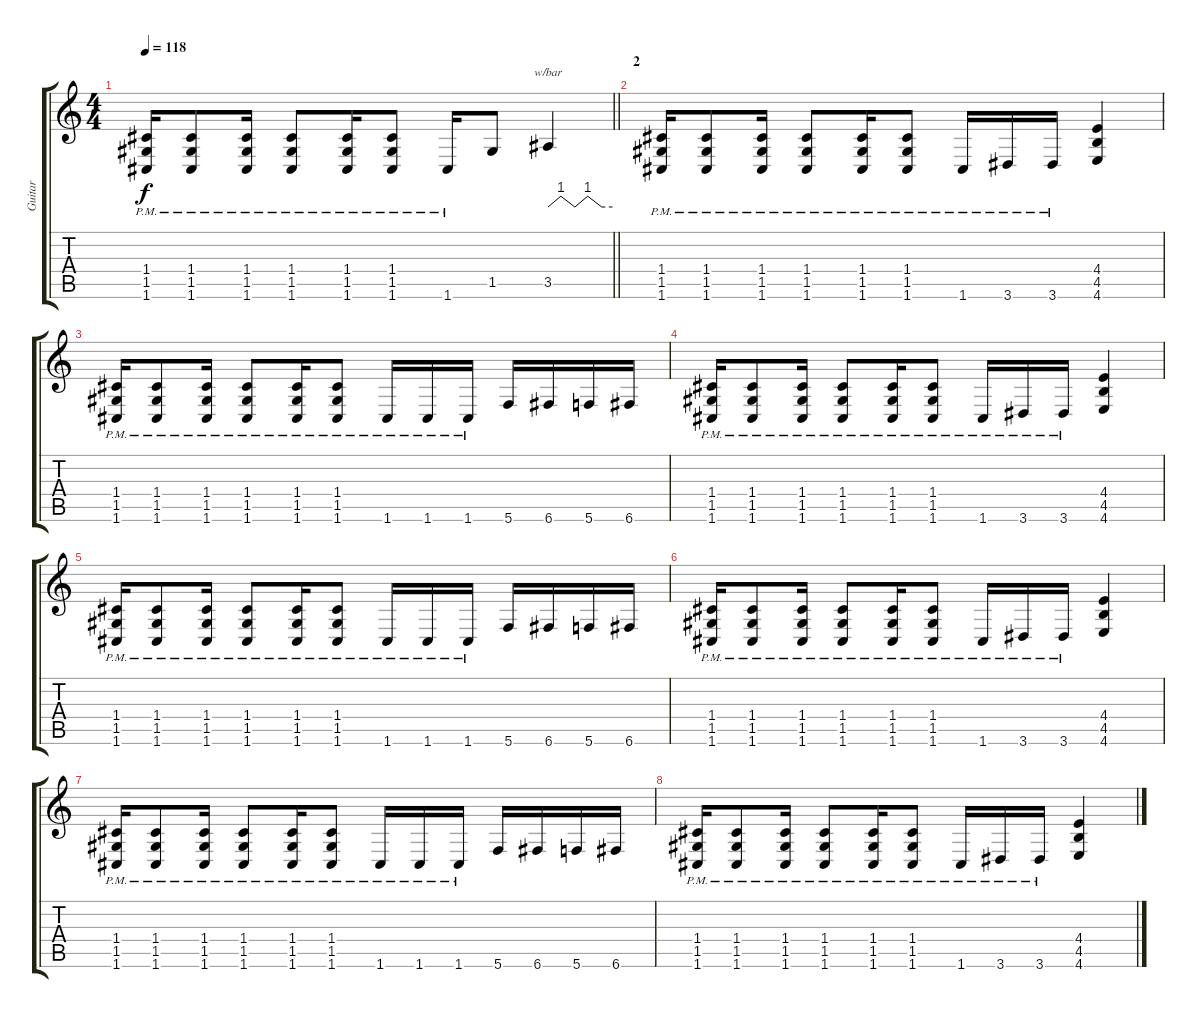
\track ("Guitar" "Guitar") {mute instrument distortionguitar}
\staff {score tabs}
\tuning (D4 A3 F3 C3 G2 C2) {hide}
\ts (4 4)
\tempo 118
\clef g2
\barLineRight lightlight
\ks c
(1.4{pm} 1.5{pm} 1.6{pm}).16{dy f} (1.4{pm} 1.5{pm} 1.6{pm}).8 (1.4{pm} 1.5{pm} 1.6{pm}).16 (1.4{pm} 1.5{pm} 1.6{pm}).8 (1.4{pm} 1.5{pm} 1.6{pm}).16 (1.4{pm} 1.5{pm} 1.6{pm}).8 1.6{pm}.16 1.5.8 3.5.4{tbe (custom default 0 0 12 4 25 0 37 4 50 0 60 0)} |
\section ("" "2")
(1.4{pm} 1.5{pm} 1.6{pm}).16 (1.4{pm} 1.5{pm} 1.6{pm}).8 (1.4{pm} 1.5{pm} 1.6{pm}).16 (1.4{pm} 1.5{pm} 1.6{pm}).8 (1.4{pm} 1.5{pm} 1.6{pm}).16 (1.4{pm} 1.5{pm} 1.6{pm}).8 1.6{pm}.16 3.6{pm}.16 3.6{pm}.16 (4.4 4.5 4.6).4 |
(1.4{pm} 1.5{pm} 1.6{pm}).16 (1.4{pm} 1.5{pm} 1.6{pm}).8 (1.4{pm} 1.5{pm} 1.6{pm}).16 (1.4{pm} 1.5{pm} 1.6{pm}).8 (1.4{pm} 1.5{pm} 1.6{pm}).16 (1.4{pm} 1.5{pm} 1.6{pm}).8 1.6{pm}.16 1.6{pm}.16 1.6{pm}.16 5.6.16 6.6.16 5.6.16 6.6.16 |
(1.4{pm} 1.5{pm} 1.6{pm}).16 (1.4{pm} 1.5{pm} 1.6{pm}).8 (1.4{pm} 1.5{pm} 1.6{pm}).16 (1.4{pm} 1.5{pm} 1.6{pm}).8 (1.4{pm} 1.5{pm} 1.6{pm}).16 (1.4{pm} 1.5{pm} 1.6{pm}).8 1.6{pm}.16 3.6{pm}.16 3.6{pm}.16 (4.4 4.5 4.6).4 |
(1.4{pm} 1.5{pm} 1.6{pm}).16 (1.4{pm} 1.5{pm} 1.6{pm}).8 (1.4{pm} 1.5{pm} 1.6{pm}).16 (1.4{pm} 1.5{pm} 1.6{pm}).8 (1.4{pm} 1.5{pm} 1.6{pm}).16 (1.4{pm} 1.5{pm} 1.6{pm}).8 1.6{pm}.16 1.6{pm}.16 1.6{pm}.16 5.6.16 6.6.16 5.6.16 6.6.16 |
(1.4{pm} 1.5{pm} 1.6{pm}).16 (1.4{pm} 1.5{pm} 1.6{pm}).8 (1.4{pm} 1.5{pm} 1.6{pm}).16 (1.4{pm} 1.5{pm} 1.6{pm}).8 (1.4{pm} 1.5{pm} 1.6{pm}).16 (1.4{pm} 1.5{pm} 1.6{pm}).8 1.6{pm}.16 3.6{pm}.16 3.6{pm}.16 (4.4 4.5 4.6).4 |
(1.4{pm} 1.5{pm} 1.6{pm}).16 (1.4{pm} 1.5{pm} 1.6{pm}).8 (1.4{pm} 1.5{pm} 1.6{pm}).16 (1.4{pm} 1.5{pm} 1.6{pm}).8 (1.4{pm} 1.5{pm} 1.6{pm}).16 (1.4{pm} 1.5{pm} 1.6{pm}).8 1.6{pm}.16 1.6{pm}.16 1.6{pm}.16 5.6.16 6.6.16 5.6.16 6.6.16 |
(1.4{pm} 1.5{pm} 1.6{pm}).16 (1.4{pm} 1.5{pm} 1.6{pm}).8 (1.4{pm} 1.5{pm} 1.6{pm}).16 (1.4{pm} 1.5{pm} 1.6{pm}).8 (1.4{pm} 1.5{pm} 1.6{pm}).16 (1.4{pm} 1.5{pm} 1.6{pm}).8 1.6{pm}.16 3.6{pm}.16 3.6{pm}.16 (4.4 4.5 4.6).4
